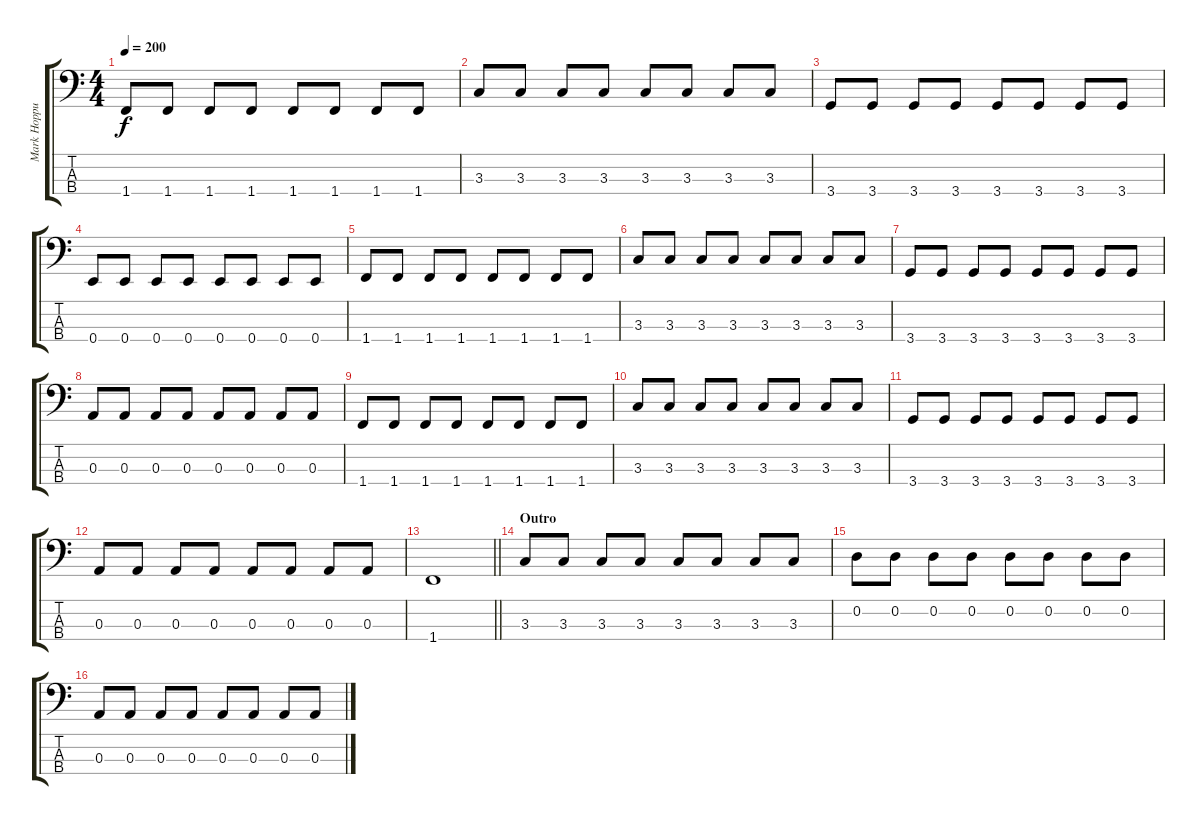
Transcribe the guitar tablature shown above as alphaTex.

\track ("Mark Hoppus (Bass)" "Mark Hoppu") {instrument electricbasspick}
\staff {score tabs}
\tuning (G2 D2 A1 E1) {hide}
\ts (4 4)
\tempo 200
\clef f4
\ks c
1.4.8{dy f} 1.4.8 1.4.8 1.4.8 1.4.8 1.4.8 1.4.8 1.4.8 |
3.3.8 3.3.8 3.3.8 3.3.8 3.3.8 3.3.8 3.3.8 3.3.8 |
3.4.8 3.4.8 3.4.8 3.4.8 3.4.8 3.4.8 3.4.8 3.4.8 |
0.4.8 0.4.8 0.4.8 0.4.8 0.4.8 0.4.8 0.4.8 0.4.8 |
1.4.8 1.4.8 1.4.8 1.4.8 1.4.8 1.4.8 1.4.8 1.4.8 |
3.3.8 3.3.8 3.3.8 3.3.8 3.3.8 3.3.8 3.3.8 3.3.8 |
3.4.8 3.4.8 3.4.8 3.4.8 3.4.8 3.4.8 3.4.8 3.4.8 |
0.3.8 0.3.8 0.3.8 0.3.8 0.3.8 0.3.8 0.3.8 0.3.8 |
1.4.8 1.4.8 1.4.8 1.4.8 1.4.8 1.4.8 1.4.8 1.4.8 |
3.3.8 3.3.8 3.3.8 3.3.8 3.3.8 3.3.8 3.3.8 3.3.8 |
3.4.8 3.4.8 3.4.8 3.4.8 3.4.8 3.4.8 3.4.8 3.4.8 |
0.3.8 0.3.8 0.3.8 0.3.8 0.3.8 0.3.8 0.3.8 0.3.8 |
\barLineRight lightlight
1.4.1 |
\section ("" "Outro")
3.3.8 3.3.8 3.3.8 3.3.8 3.3.8 3.3.8 3.3.8 3.3.8 |
0.2.8 0.2.8 0.2.8 0.2.8 0.2.8 0.2.8 0.2.8 0.2.8 |
0.3.8 0.3.8 0.3.8 0.3.8 0.3.8 0.3.8 0.3.8 0.3.8
